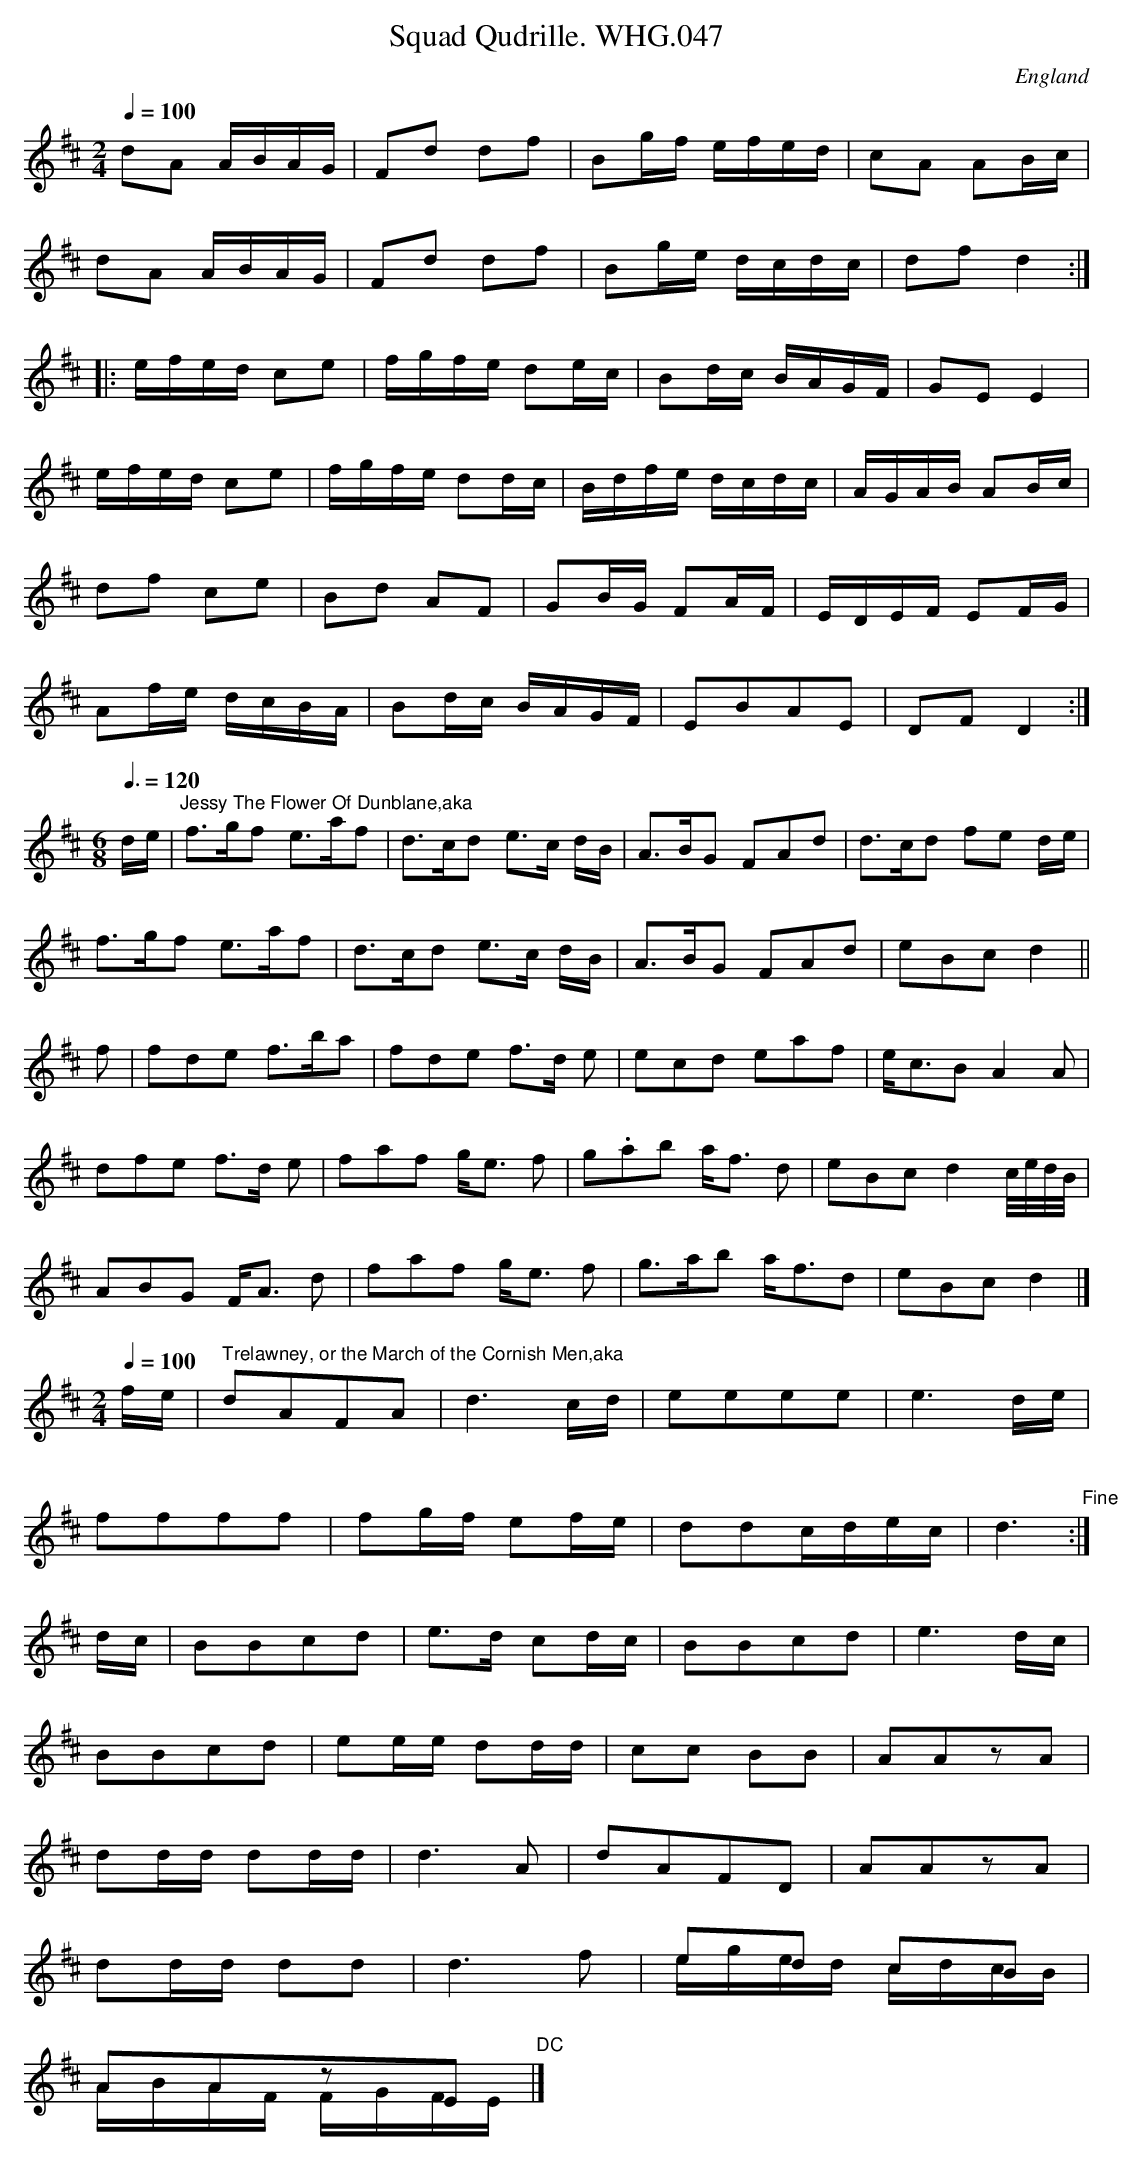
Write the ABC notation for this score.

X:1
T:Squad Qudrille. WHG.047
O:England
M:2/4
L:1/16
Q:1/4=100
K:D
d2A2 ABAG|F2d2 d2f2|B2gf efed|c2A2 A2Bc|
d2A2 ABAG|F2d2 d2f2|B2ge dcdc|d2f2 d4:|
|:efed c2e2|fgfe d2ec|B2dc BAGF|G2E2E4|
efed c2e2|fgfe d2dc|Bdfe dcdc|AGAB A2Bc|
d2f2 c2e2|B2d2 A2F2|G2BG F2AF|EDEF E2FG|
A2fe dcBA|B2dc BAGF|E2B2A2E2|D2F2 D4:|
M:6/8
L:1/8
Q:3/8=120
K:D
d/e/|"^Jessy The Flower Of Dunblane,aka"f>gf e>af|d>cd e>c d/B/|A>BG FAd|d>cd fe d/e/|
f>gf e>af|d>cd e>c d/B/|A>BG FAd|eBc d2||
f|fde f>ba|fde f>d e|ecd eaf|e<cB A2A|
dfe f>d e|faf g<e f|g.ab a<f d|eBc d2c/4e/4d/4B/4|
ABG F<A d|faf g<e f|g>ab a<fd|eBc d2|]
M:2/4
L:1/8
Q:1/4=100
f/e/|" Trelawney, or the March of the Cornish Men,aka"\
dAFA|d3c/d/|eeee|e3d/e/|
ffff|fg/f/ ef/e/|ddc/d/e/c/|d3" Fine":|
d/c/|BBcd|e>d cd/c/|BBcd|e3d/c/|
BBcd|ee/e/ dd/d/|cc BB|AAzA|
dd/d/ dd/d/|d3 A|dAFD|AAzA|
dd/d/ dd|d3 f|ed cB&e/g/e/d/ c/d/c/B/|
AAzE&A/B/A/F/ F/G/F/E/" DC"|]
